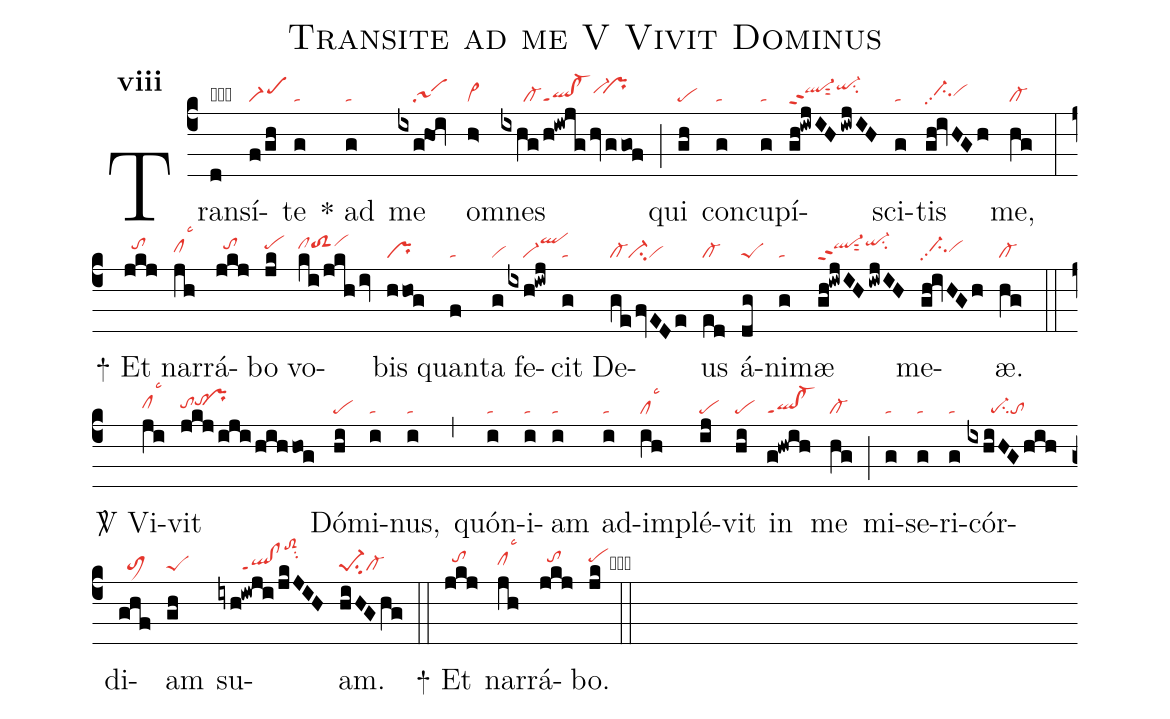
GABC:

name:Transite ad me V Vivit Dominus;
office-part:re;
mode:8;
nabc-lines:1;
%%
initial-style: 1;
name: Transite ad me;
mode: 8;
office-part: Responsorium;
annotation: Resp.;
annotation: viii;
nabc-lines:1;
%%
(c4) Trans(d|obta)í(f/gh|scM1)te(g|ta) <sp>*</sp> ad(g|ta) me(ixg!hoi|////sa1) om(h>|vi>)nes(ixhg/h!iwjg/hv/ggof|//////cl-ql!cl-ppt1vi-hi``prhi) (;) qui(gh|pe) con(g|ta)cu(g|ta)pí(gh!iwjIH/iwjIH|ql-hippt2sut2qi-hjsu2)sci(g|ta)tis(gh!ivHGh|//ci-hhpp2vihh) me,(hg|cl-) (:)

<sp>+</sp> Et(jkj|//tohi) nar(jh|clhhlsc3)rá(jkj|//tohi)bo(jk|pehi) vo(ki/jkh/iv|clhitoS2hivihj)bis(hhog|pr) quan(f|ta)ta(g|vi) fe(ixh!iwj|////vi-qlhk)cit(g|ta) De(ge/fvEDe|cl-ci-vi)us(ed|cl-) á(dg|peS)ni(g|ta)mæ(gh!iwjIH/iwjIH|ql-hippt2sut2qi-hjsu2) me(gh!ivHGh|//ci-hhpp2vihh)æ.(hg|cl-) (::)

<sp>V/</sp> Vi(ji|clhhlsc3)vit(jkj/iji/hihhog|tohhtohi``prhi) Dó(hi|pe)mi(i|ta)nus,(i|ta) (,) quón(i|ta)i(i|ta)am(i|ta) ad(i|ta)im(ih|cllsc3)plé(ij|pe)vit(hi|pe) in(g!hwih|ql!cl-ppt1) me(hg|cl-) (;) mi(g|ta)se(g|ta)ri(g|ta)cór(ixhiHGhih|//////pe-su2to)di(ghf|//toM1)am(gh|peS) su(iyh!iwji/jkJIH|//////ql!clppt1toS2hmsu2)am.(hiHGhg|pe-1su2cl-) (::)

<sp>+</sp> Et(jkj|//tohi) nar(jh|clhhlsc3)rá(jkj|//tohi)bo.(jk|pehicb) (::)
